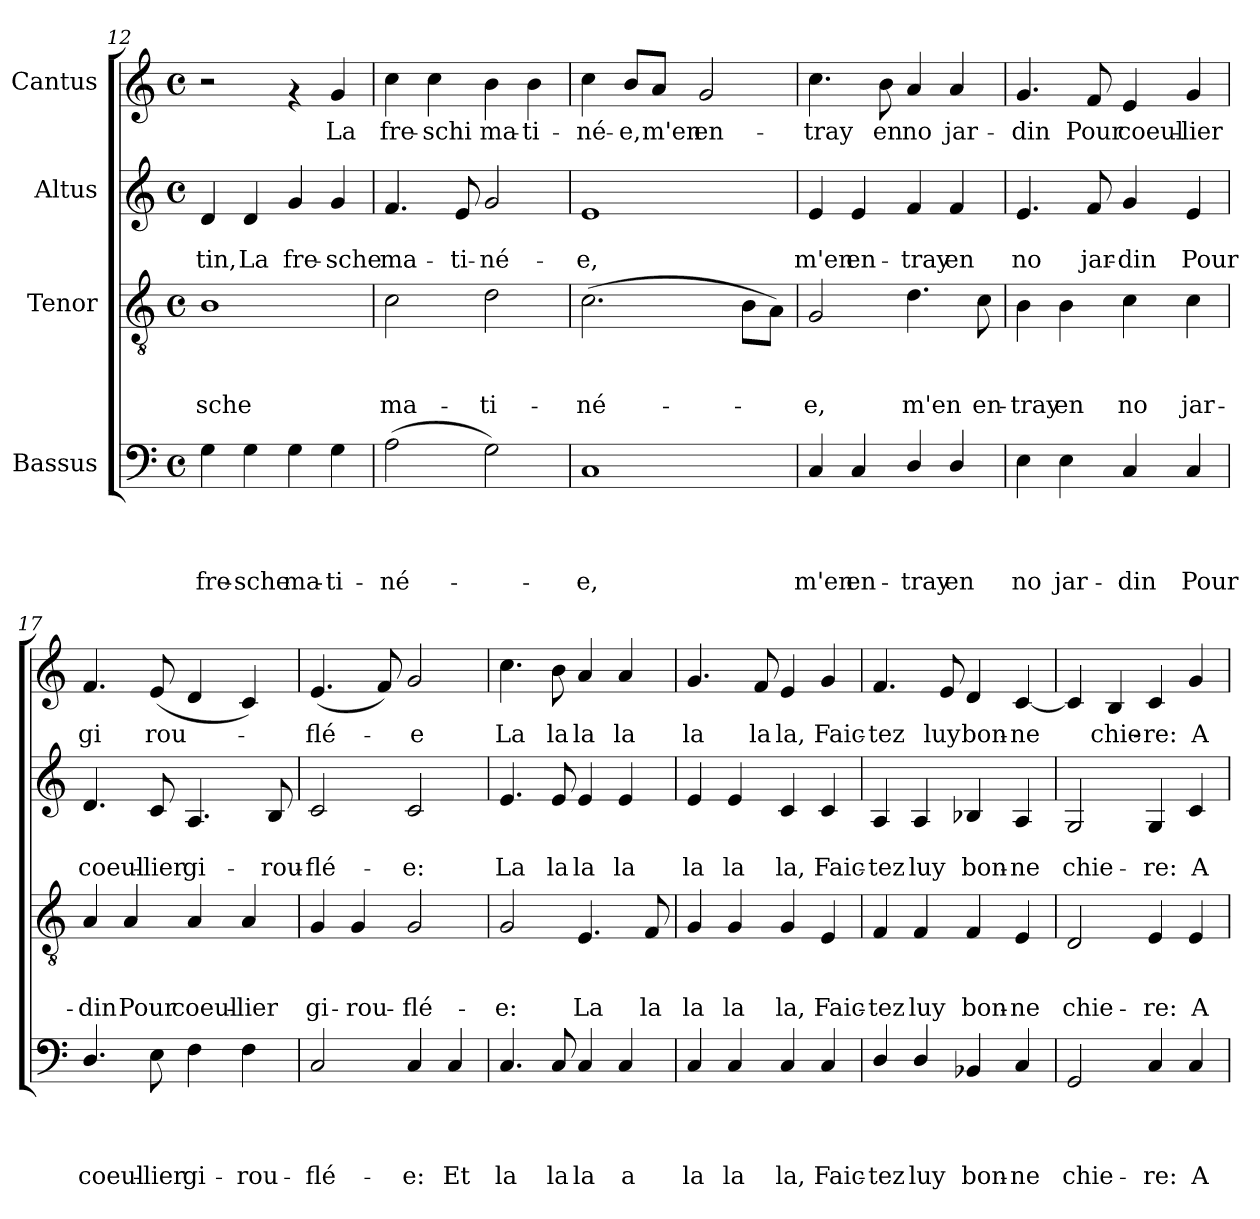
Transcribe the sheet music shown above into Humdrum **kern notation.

**kern	**text	**text	**text	**text	**kern	**text	**text	**text	**kern	**text	**text	**kern	**text
*part4	*part4	*part4	*part4	*part4	*part3	*part3	*part3	*part3	*part2	*part2	*part2	*part1	*part1
*staff4	*staff4	*staff4	*staff4	*staff4	*staff3	*staff3	*staff3	*staff3	*staff2	*staff2	*staff2	*staff1	*staff1
*I"Bassus	*	*	*	*	*I"Tenor	*	*	*	*I"Altus	*	*	*I"Cantus	*
*clefF4	*	*	*	*	*clefGv2	*	*	*	*clefG2	*	*	*clefG2	*
*k[]	*	*	*	*	*k[]	*	*	*	*k[]	*	*	*k[]	*
*C:	*	*	*	*	*C:	*	*	*	*C:	*	*	*C:	*
*M4/4	*	*	*	*	*M4/4	*	*	*	*M4/4	*	*	*M4/4	*
*met(c)	*	*	*	*	*met(c)	*	*	*	*met(c)	*	*	*met(c)	*
=12	=12	=12	=12	=12	=12	=12	=12	=12	=12	=12	=12	=12	=12
!	!	!	!	!LO:LY:b	!	!	!	!LO:LY:b	!	!	!LO:LY:b	!	!
4G\	.	.	.	fre-	1B	.	.	-sche	4d/	.	-tin,	2r	.
!	!	!	!	!LO:LY:b	!	!	!	!	!	!	!LO:LY:b	!	!
4G\	.	.	.	-sche	.	.	.	.	4d/	.	La	.	.
!	!	!	!	!LO:LY:b	!	!	!	!	!	!	!LO:LY:b	!	!
4G\	.	.	.	ma-	.	.	.	.	4g/	.	fre-	4rf	.
!	!	!	!	!LO:LY:b	!	!	!	!	!	!	!LO:LY:b	!	!LO:LY:b
4G\	.	.	.	-ti-	.	.	.	.	4g/	.	-sche	4g/	La
=13	=13	=13	=13	=13	=13	=13	=13	=13	=13	=13	=13	=13	=13
!	!	!	!	!LO:LY:b	!	!	!	!LO:LY:b	!	!	!LO:LY:b	!	!LO:LY:b
(>2A\	.	.	.	-né-	2c\	.	.	ma-	4.f/	.	ma-	4cc\	fre-
!	!	!	!	!	!	!	!	!	!	!	!	!	!LO:LY:b
.	.	.	.	.	.	.	.	.	.	.	.	4cc\	-schi
!	!	!	!	!	!	!	!	!	!	!	!LO:LY:b	!	!
.	.	.	.	.	.	.	.	.	8e/	.	-ti-	.	.
!	!	!	!	!	!	!	!	!LO:LY:b	!	!	!LO:LY:b	!	!LO:LY:b
2G\)	.	.	.	.	2d\	.	.	-ti-	2g/	.	-né-	4b\	ma-
!	!	!	!	!	!	!	!	!	!	!	!	!	!LO:LY:b
.	.	.	.	.	.	.	.	.	.	.	.	4b\	-ti-
=14	=14	=14	=14	=14	=14	=14	=14	=14	=14	=14	=14	=14	=14
!	!	!	!	!LO:LY:b	!	!	!	!LO:LY:b	!	!	!LO:LY:b	!	!LO:LY:b
1C	.	.	.	-e,	(>2.c\	.	.	-né-	1e	.	-e,	4cc\	-né-
!	!	!	!	!	!	!	!	!	!	!	!	!	!LO:LY:b
.	.	.	.	.	.	.	.	.	.	.	.	8b/L	-e,
!	!	!	!	!	!	!	!	!	!	!	!	!	!LO:LY:b
.	.	.	.	.	.	.	.	.	.	.	.	8a/J	m'en
!	!	!	!	!	!	!	!	!	!	!	!	!	!LO:LY:b
.	.	.	.	.	.	.	.	.	.	.	.	2g/	en-
.	.	.	.	.	8B\L	.	.	.	.	.	.	.	.
.	.	.	.	.	8A\J)	.	.	.	.	.	.	.	.
=15	=15	=15	=15	=15	=15	=15	=15	=15	=15	=15	=15	=15	=15
!	!	!	!	!LO:LY:b	!	!	!	!LO:LY:b	!	!	!LO:LY:b	!	!LO:LY:b
4C/	.	.	.	m'en	2G/	.	.	-e,	4e/	.	m'en	4.cc\	-tray
!	!	!	!	!LO:LY:b	!	!	!	!	!	!	!LO:LY:b	!	!
4C/	.	.	.	en-	.	.	.	.	4e/	.	en-	.	.
!	!	!	!	!	!	!	!	!	!	!	!	!	!LO:LY:b
.	.	.	.	.	.	.	.	.	.	.	.	8b\	en
!	!	!	!	!LO:LY:b	!	!	!	!LO:LY:b	!	!	!LO:LY:b	!	!LO:LY:b
4D/	.	.	.	-tray	4.d\	.	.	m'en	4f/	.	-tray	4a/	no
!	!	!	!	!LO:LY:b	!	!	!	!	!	!	!LO:LY:b	!	!LO:LY:b
4D/	.	.	.	en	.	.	.	.	4f/	.	en	4a/	jar-
!	!	!	!	!	!	!	!	!LO:LY:b	!	!	!	!	!
.	.	.	.	.	8c\	.	.	en-	.	.	.	.	.
!!LO:PB:g=z
=16	=16	=16	=16	=16	=16	=16	=16	=16	=16	=16	=16	=16	=16
!	!	!	!	!LO:LY:b	!	!	!	!LO:LY:b	!	!	!LO:LY:b	!	!LO:LY:b
4E\	.	.	.	no	4B\	.	.	-tray	4.e/	.	no	4.g/	-din
!	!	!	!	!LO:LY:b	!	!	!	!LO:LY:b	!	!	!	!	!
4E\	.	.	.	jar-	4B\	.	.	en	.	.	.	.	.
!	!	!	!	!	!	!	!	!	!	!	!LO:LY:b	!	!LO:LY:b
.	.	.	.	.	.	.	.	.	8f/	.	jar-	8f/	Pour
!	!	!	!	!LO:LY:b	!	!	!	!LO:LY:b	!	!	!LO:LY:b	!	!LO:LY:b
4C/	.	.	.	-din	4c\	.	.	no	4g/	.	-din	4e/	coeul-
!	!	!	!	!LO:LY:b	!	!	!	!LO:LY:b	!	!	!LO:LY:b	!	!LO:LY:b
4C/	.	.	.	Pour	4c\	.	.	jar-	4e/	.	Pour	4g/	-lier
=17	=17	=17	=17	=17	=17	=17	=17	=17	=17	=17	=17	=17	=17
!	!	!	!	!LO:LY:b	!	!	!	!LO:LY:b	!	!	!LO:LY:b	!	!LO:LY:b
4.D/	.	.	.	coeul-	4A/	.	.	-din	4.d/	.	coeul-	4.f/	gi
!	!	!	!	!	!	!	!	!LO:LY:b	!	!	!	!	!
.	.	.	.	.	4A/	.	.	Pour	.	.	.	.	.
!	!	!	!	!LO:LY:b	!	!	!	!	!	!	!LO:LY:b	!	!LO:LY:b
8E\	.	.	.	-lier	.	.	.	.	8c/	.	-lier	(<8e/	rou-
!	!	!	!	!LO:LY:b	!	!	!	!LO:LY:b	!	!	!LO:LY:b	!	!
4F\	.	.	.	gi-	4A/	.	.	coeul-	4.A/	.	gi-	4d/	.
!	!	!	!	!LO:LY:b	!	!	!	!LO:LY:b	!	!	!	!	!
4F\	.	.	.	-rou-	4A/	.	.	-lier	.	.	.	4c/)	.
!	!	!	!	!	!	!	!	!	!	!	!LO:LY:b	!	!
.	.	.	.	.	.	.	.	.	8B/	.	-rou-	.	.
=18	=18	=18	=18	=18	=18	=18	=18	=18	=18	=18	=18	=18	=18
!	!	!	!	!LO:LY:b	!	!	!	!LO:LY:b	!	!	!LO:LY:b	!	!LO:LY:b
2C/	.	.	.	-flé-	4G/	.	.	gi-	2c/	.	-flé-	(<4.e/	-flé-
!	!	!	!	!	!	!	!	!LO:LY:b	!	!	!	!	!
.	.	.	.	.	4G/	.	.	-rou-	.	.	.	.	.
.	.	.	.	.	.	.	.	.	.	.	.	8f/)	.
!	!	!	!	!LO:LY:b	!	!	!	!LO:LY:b	!	!	!LO:LY:b	!	!LO:LY:b
4C/	.	.	.	-e:	2G/	.	.	-flé-	2c/	.	-e:	2g/	-e
!	!	!	!	!LO:LY:b	!	!	!	!	!	!	!	!	!
4C/	.	.	.	Et	.	.	.	.	.	.	.	.	.
=19	=19	=19	=19	=19	=19	=19	=19	=19	=19	=19	=19	=19	=19
!	!	!	!	!LO:LY:b	!	!	!	!LO:LY:b	!	!	!LO:LY:b	!	!LO:LY:b
4.C/	.	.	.	la	2G/	.	.	-e:	4.e/	.	La	4.cc\	La
!	!	!	!	!LO:LY:b	!	!	!	!	!	!	!LO:LY:b	!	!LO:LY:b
8C/	.	.	.	la	.	.	.	.	8e/	.	la	8b\	la
!	!	!	!	!LO:LY:b	!	!	!	!LO:LY:b	!	!	!LO:LY:b	!	!LO:LY:b
4C/	.	.	.	la	4.E/	.	.	La	4e/	.	la	4a/	la
!	!	!	!	!LO:LY:b	!	!	!	!	!	!	!LO:LY:b	!	!LO:LY:b
4C/	.	.	.	a	.	.	.	.	4e/	.	la	4a/	la
!	!	!	!	!	!	!	!	!LO:LY:b	!	!	!	!	!
.	.	.	.	.	8F/	.	.	la	.	.	.	.	.
=20	=20	=20	=20	=20	=20	=20	=20	=20	=20	=20	=20	=20	=20
!	!	!	!	!LO:LY:b	!	!	!	!LO:LY:b	!	!	!LO:LY:b	!	!LO:LY:b
4C/	.	.	.	la	4G/	.	.	la	4e/	.	la	4.g/	la
!	!	!	!	!LO:LY:b	!	!	!	!LO:LY:b	!	!	!LO:LY:b	!	!
4C/	.	.	.	la	4G/	.	.	la	4e/	.	la	.	.
!	!	!	!	!	!	!	!	!	!	!	!	!	!LO:LY:b
.	.	.	.	.	.	.	.	.	.	.	.	8f/	la
!	!	!	!	!LO:LY:b	!	!	!	!LO:LY:b	!	!	!LO:LY:b	!	!LO:LY:b
4C/	.	.	.	la,	4G/	.	.	la,	4c/	.	la,	4e/	la,
!	!	!	!	!LO:LY:b	!	!	!	!LO:LY:b	!	!	!LO:LY:b	!	!LO:LY:b
4C/	.	.	.	Faic-	4E/	.	.	Faic-	4c/	.	Faic-	4g/	Faic-
!!LO:LB:g=z
=21	=21	=21	=21	=21	=21	=21	=21	=21	=21	=21	=21	=21	=21
!	!	!	!	!LO:LY:b	!	!	!	!LO:LY:b	!	!	!LO:LY:b	!	!LO:LY:b
4D/	.	.	.	-tez	4F/	.	.	-tez	4A/	.	-tez	4.f/	-tez
!	!	!	!	!LO:LY:b	!	!	!	!LO:LY:b	!	!	!LO:LY:b	!	!
4D/	.	.	.	luy	4F/	.	.	luy	4A/	.	luy	.	.
!	!	!	!	!	!	!	!	!	!	!	!	!	!LO:LY:b
.	.	.	.	.	.	.	.	.	.	.	.	8e/	luy
!	!	!	!	!LO:LY:b	!	!	!	!LO:LY:b	!	!	!LO:LY:b	!	!LO:LY:b
4BB-X/	.	.	.	bon-	4F/	.	.	bon-	4B-X/	.	bon-	4d/	bon-
!	!	!	!	!LO:LY:b	!	!	!	!LO:LY:b	!	!	!LO:LY:b	!	!LO:LY:b
4C/	.	.	.	-ne	4E/	.	.	-ne	4A/	.	-ne	[<4c/	-ne
=22	=22	=22	=22	=22	=22	=22	=22	=22	=22	=22	=22	=22	=22
!	!	!	!	!LO:LY:b	!	!	!	!LO:LY:b	!	!	!LO:LY:b	!	!
2GG/	.	.	.	chie-	2D/	.	.	chie-	2G/	.	chie-	4c/]	.
!	!	!	!	!	!	!	!	!	!	!	!	!	!LO:LY:b
.	.	.	.	.	.	.	.	.	.	.	.	4B/	chie-
!	!	!	!	!LO:LY:b	!	!	!	!LO:LY:b	!	!	!LO:LY:b	!	!LO:LY:b
4C/	.	.	.	-re:	4E/	.	.	-re:	4G/	.	-re:	4c/	-re:
!	!	!	!	!LO:LY:b	!	!	!	!LO:LY:b	!	!	!LO:LY:b	!	!LO:LY:b
4C/	.	.	.	A	4E/	.	.	A	4c/	.	A	4g/	A
=	=	=	=	=	=	=	=	=	=	=	=	=	=
*-	*-	*-	*-	*-	*-	*-	*-	*-	*-	*-	*-	*-	*-
